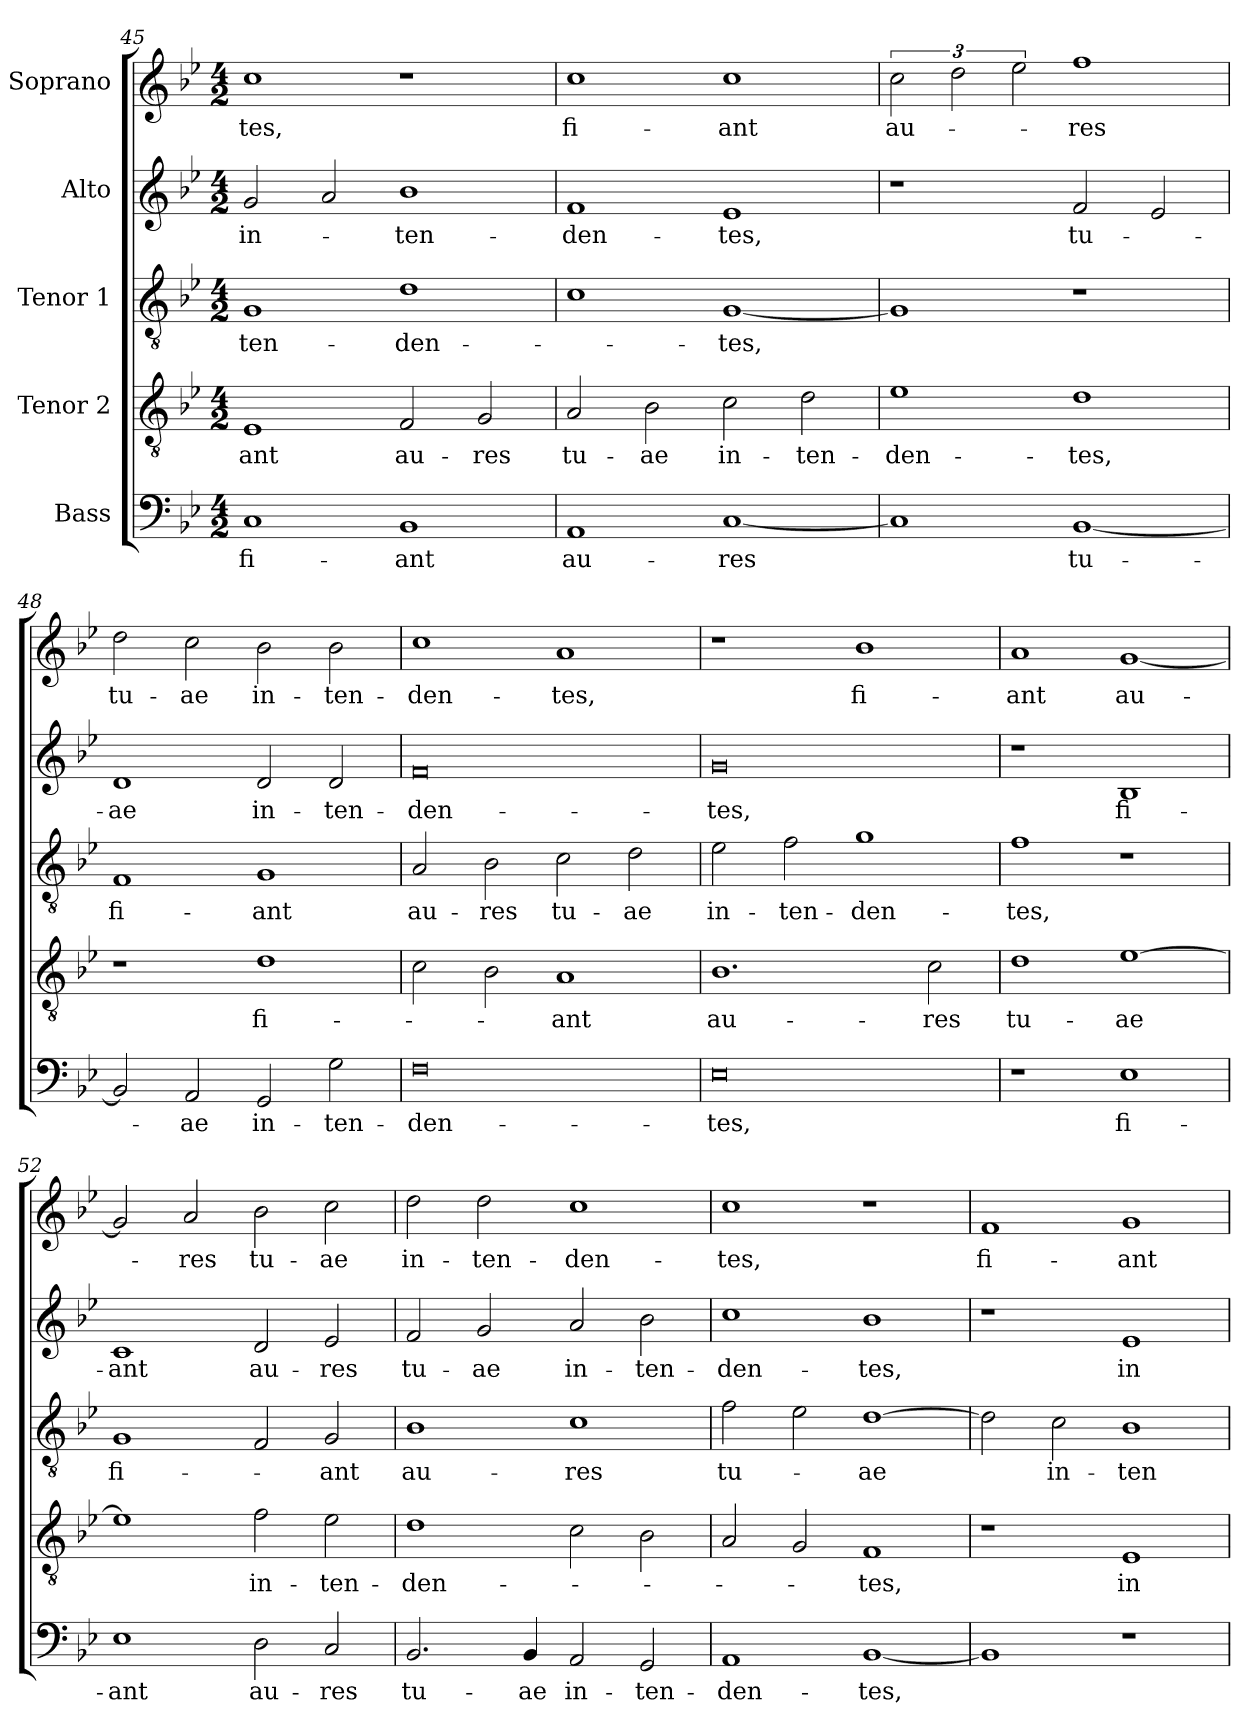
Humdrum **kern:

**kern	**text	**kern	**text	**kern	**text	**kern	**text	**kern	**text
*part5	*part5	*part4	*part4	*part3	*part3	*part2	*part2	*part1	*part1
*staff5	*staff5	*staff4	*staff4	*staff3	*staff3	*staff2	*staff2	*staff1	*staff1
*I"Bass	*	*I"Tenor 2	*	*I"Tenor 1	*	*I"Alto	*	*I"Soprano	*
*clefF4	*	*clefGv2	*	*clefGv2	*	*clefG2	*	*clefG2	*
*k[b-e-]	*	*k[b-e-]	*	*k[b-e-]	*	*k[b-e-]	*	*k[b-e-]	*
*B-:	*	*B-:	*	*B-:	*	*B-:	*	*B-:	*
*M4/2	*	*M4/2	*	*M4/2	*	*M4/2	*	*M4/2	*
=45	=45	=45	=45	=45	=45	=45	=45	=45	=45
!	!LO:LY:b	!	!LO:LY:b	!	!LO:LY:b	!	!LO:LY:b	!	!LO:LY:b
1C	fi-	1E-	-ant	1G	-ten-	2g/	in-	1cc	-tes,
.	.	.	.	.	.	2a/	.	.	.
!	!LO:LY:b	!	!LO:LY:b	!	!LO:LY:b	!	!LO:LY:b	!	!
1BB-	-ant	2F/	au-	1d	-den-	1b-	-ten-	1r	.
!	!	!	!LO:LY:b	!	!	!	!	!	!
.	.	2G/	-res	.	.	.	.	.	.
!!LO:LB:g=z
=46	=46	=46	=46	=46	=46	=46	=46	=46	=46
!	!LO:LY:b	!	!LO:LY:b	!	!	!	!LO:LY:b	!	!LO:LY:b
1AA	au-	2A/	tu-	1c	.	1f	-den-	1cc	fi-
!	!	!	!LO:LY:b	!	!	!	!	!	!
.	.	2B-\	-ae	.	.	.	.	.	.
!	!LO:LY:b	!	!LO:LY:b	!	!LO:LY:b	!	!LO:LY:b	!	!LO:LY:b
[1C	-res	2c\	in-	[1G	-tes,	1e-	-tes,	1cc	-ant
!	!	!	!LO:LY:b	!	!	!	!	!	!
.	.	2d\	-ten-	.	.	.	.	.	.
=47	=47	=47	=47	=47	=47	=47	=47	=47	=47
!	!	!	!LO:LY:b	!	!	!	!	!	!LO:LY:b
1C]	.	1e-	-den-	1G]	.	1r	.	3cc\	au-
.	.	.	.	.	.	.	.	3dd\	.
.	.	.	.	.	.	.	.	3ee-\	.
!	!LO:LY:b	!	!LO:LY:b	!	!	!	!LO:LY:b	!	!LO:LY:b
[1BB-	tu-	1d	-tes,	1r	.	2f/	tu-	1ff	-res
.	.	.	.	.	.	2e-/	.	.	.
=48	=48	=48	=48	=48	=48	=48	=48	=48	=48
!	!	!	!	!	!LO:LY:b	!	!LO:LY:b	!	!LO:LY:b
2BB-/]	.	1r	.	1F	fi-	1d	-ae	2dd\	tu-
!	!LO:LY:b	!	!	!	!	!	!	!	!LO:LY:b
2AA/	-ae	.	.	.	.	.	.	2cc\	-ae
!	!LO:LY:b	!	!LO:LY:b	!	!LO:LY:b	!	!LO:LY:b	!	!LO:LY:b
2GG/	in-	1d	fi-	1G	-ant	2d/	in-	2b-\	in-
!	!LO:LY:b	!	!	!	!	!	!LO:LY:b	!	!LO:LY:b
2G\	-ten-	.	.	.	.	2d/	-ten-	2b-\	-ten-
=49	=49	=49	=49	=49	=49	=49	=49	=49	=49
!	!LO:LY:b	!	!	!	!LO:LY:b	!	!LO:LY:b	!	!LO:LY:b
0F	-den-	2c\	.	2A/	au-	0f	-den-	1cc	-den-
!	!	!	!	!	!LO:LY:b	!	!	!	!
.	.	2B-\	.	2B-\	-res	.	.	.	.
!	!	!	!LO:LY:b	!	!LO:LY:b	!	!	!	!LO:LY:b
.	.	1A	-ant	2c\	tu-	.	.	1a	-tes,
!	!	!	!	!	!LO:LY:b	!	!	!	!
.	.	.	.	2d\	-ae	.	.	.	.
=50	=50	=50	=50	=50	=50	=50	=50	=50	=50
!	!LO:LY:b	!	!LO:LY:b	!	!LO:LY:b	!	!LO:LY:b	!	!
0E-	-tes,	1.B-	au-	2e-\	in-	0g	-tes,	1r	.
!	!	!	!	!	!LO:LY:b	!	!	!	!
.	.	.	.	2f\	-ten-	.	.	.	.
!	!	!	!	!	!LO:LY:b	!	!	!	!LO:LY:b
.	.	.	.	1g	-den-	.	.	1b-	fi-
!	!	!	!LO:LY:b	!	!	!	!	!	!
.	.	2c\	-res	.	.	.	.	.	.
=51	=51	=51	=51	=51	=51	=51	=51	=51	=51
!	!	!	!LO:LY:b	!	!LO:LY:b	!	!	!	!LO:LY:b
1r	.	1d	tu-	1f	-tes,	1r	.	1a	-ant
!	!LO:LY:b	!	!LO:LY:b	!	!	!	!LO:LY:b	!	!LO:LY:b
1E-	fi-	[1e-	-ae	1r	.	1B-	fi-	[1g	au-
=52	=52	=52	=52	=52	=52	=52	=52	=52	=52
!	!LO:LY:b	!	!	!	!LO:LY:b	!	!LO:LY:b	!	!
1E-	-ant	1e-]	.	1G	fi-	1c	-ant	2g/]	.
!	!	!	!	!	!	!	!	!	!LO:LY:b
.	.	.	.	.	.	.	.	2a/	-res
!	!LO:LY:b	!	!LO:LY:b	!	!	!	!LO:LY:b	!	!LO:LY:b
2D\	au-	2f\	in-	2F/	.	2d/	au-	2b-\	tu-
!	!LO:LY:b	!	!LO:LY:b	!	!LO:LY:b	!	!LO:LY:b	!	!LO:LY:b
2C/	-res	2e-\	-ten-	2G/	-ant	2e-/	-res	2cc\	-ae
!!LO:LB:g=z
=53	=53	=53	=53	=53	=53	=53	=53	=53	=53
!	!LO:LY:b	!	!LO:LY:b	!	!LO:LY:b	!	!LO:LY:b	!	!LO:LY:b
2.BB-/	tu-	1d	-den-	1B-	au-	2f/	tu-	2dd\	in-
!	!	!	!	!	!	!	!LO:LY:b	!	!LO:LY:b
.	.	.	.	.	.	2g/	-ae	2dd\	-ten-
!	!LO:LY:b	!	!	!	!	!	!	!	!
4BB-/	-ae	.	.	.	.	.	.	.	.
!	!LO:LY:b	!	!	!	!LO:LY:b	!	!LO:LY:b	!	!LO:LY:b
2AA/	in-	2c\	.	1c	-res	2a/	in-	1cc	-den-
!	!LO:LY:b	!	!	!	!	!	!LO:LY:b	!	!
2GG/	-ten-	2B-\	.	.	.	2b-\	-ten-	.	.
=54	=54	=54	=54	=54	=54	=54	=54	=54	=54
!	!LO:LY:b	!	!	!	!LO:LY:b	!	!LO:LY:b	!	!LO:LY:b
1AA	-den-	2A/	.	2f\	tu-	1cc	-den-	1cc	-tes,
.	.	2G/	.	2e-\	.	.	.	.	.
!	!LO:LY:b	!	!LO:LY:b	!	!LO:LY:b	!	!LO:LY:b	!	!
[1BB-	-tes,	1F	-tes,	[1d	-ae	1b-	-tes,	1r	.
=55	=55	=55	=55	=55	=55	=55	=55	=55	=55
!	!	!	!	!	!	!	!	!	!LO:LY:b
1BB-]	.	1r	.	2d\]	.	1r	.	1f	fi-
!	!	!	!	!	!LO:LY:b	!	!	!	!
.	.	.	.	2c\	in-	.	.	.	.
!	!	!	!LO:LY:b	!	!LO:LY:b	!	!LO:LY:b	!	!LO:LY:b
1r	.	1E-	in-	1B-	-ten-	1e-	in-	1g	-ant
=	=	=	=	=	=	=	=	=	=
*-	*-	*-	*-	*-	*-	*-	*-	*-	*-
